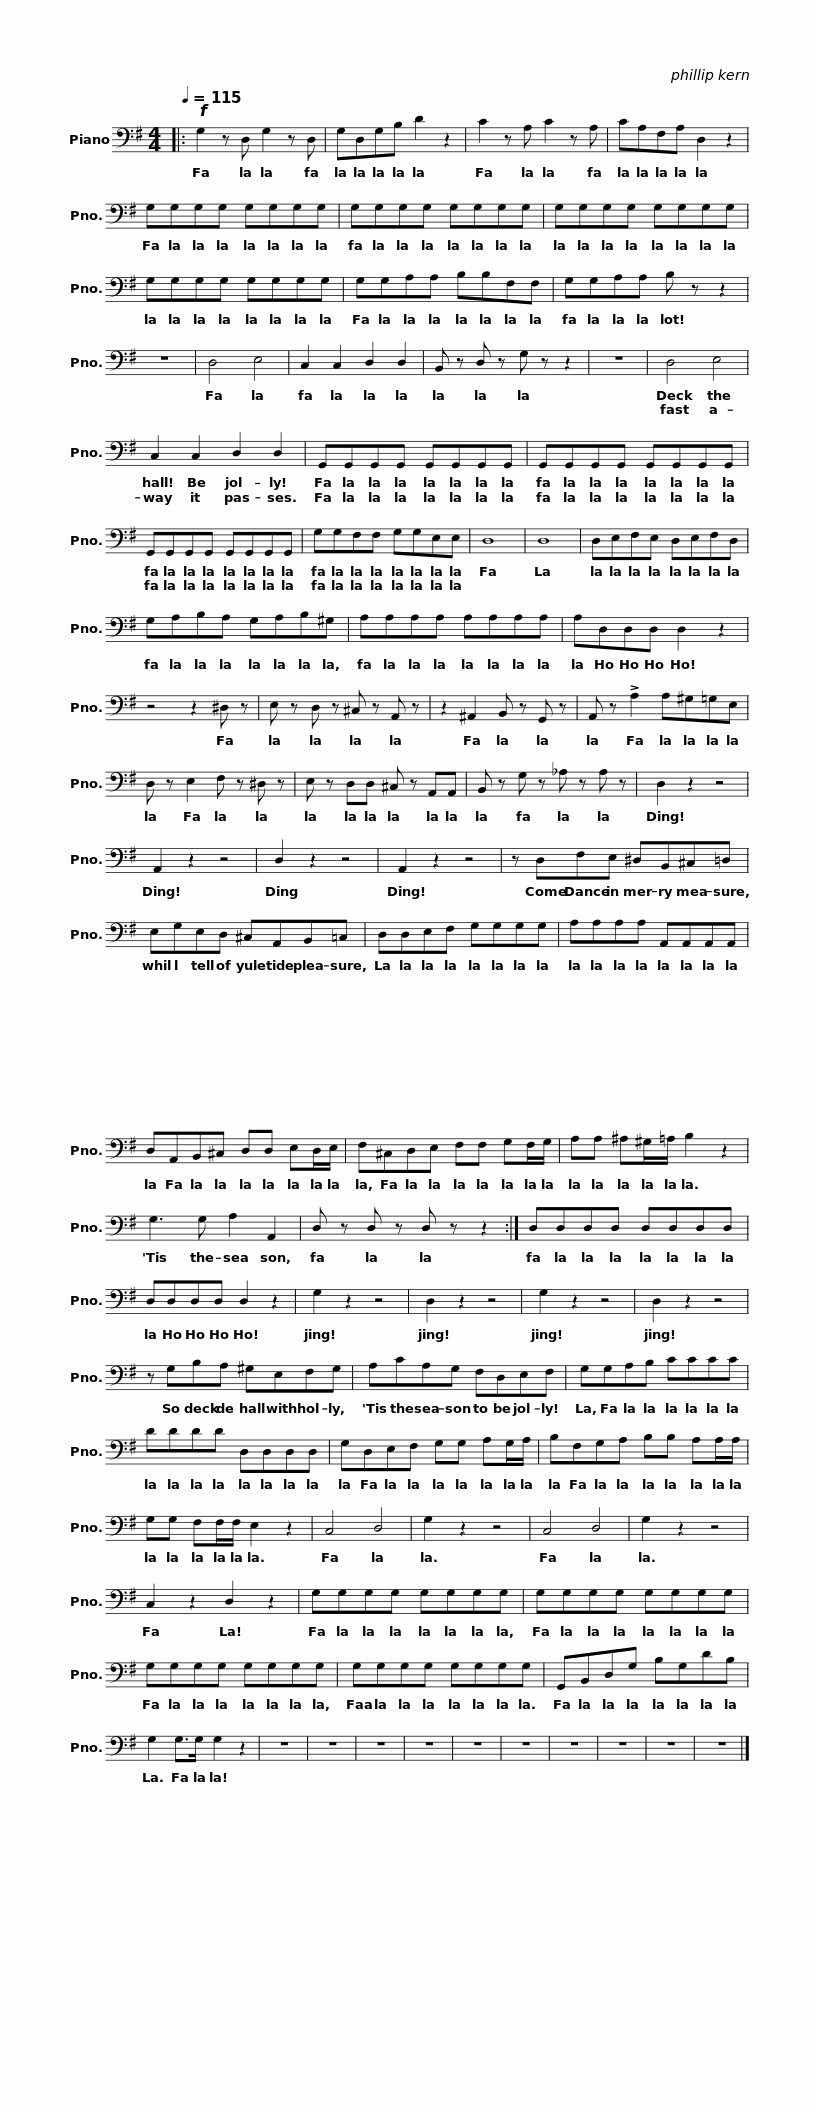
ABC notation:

X:1
L:1/8
Q:1/4=115
M:4/4
I:linebreak $
K:G
V:1 bass
V:1
|:!f! G,2 z D, G,2 z D, | G,D,G,B, D2 z2 | C2 z A, C2 z A, | CA,F,A, D,2 z2 |$ G,G,G,G, G,G,G,G, | %5
 G,G,G,G, G,G,G,G, | G,G,G,G, G,G,G,G, | G,G,G,G, G,G,G,G, |$ G,G,A,A, B,B,F,F, | G,G,A,A, B, z z2 | %10
 z8 | D,4 E,4 | C,2 C,2 D,2 D,2 | B,, z D, z G, z z2 | z8 |$ %15
 D,4 E,4 | C,2 C,2 D,2 D,2 | G,,G,,G,,G,, G,,G,,G,,G,, | G,,G,,G,,G,, G,,G,,G,,G,, |$ G,,G,,G,,G,, G,,G,,G,,G,, | %20
 G,G,F,F, G,G,E,E, | D,8 | D,8 | D,E,F,E, D,E,F,D, |$ G,A,B,A, G,A,B,^G, | %25
 A,A,A,A, A,A,A,A, | A,D,D,D, D,2 z2 | z4 z2 ^D, z |$ E, z D, z ^C, z A,, z | z2 ^A,,2 B,, z G,, z | %30
 A,, z !>!A,2 A,^G,=G,E, | D, z E,2 F, z ^D, z | E, z D,D, ^C, z A,,A,, |$ B,, z G, z _A, z A, z | D,2 z2 z4 | %35
 A,,2 z2 z4 | D,2 z2 z4 | A,,2 z2 z4 | z D,F,E, ^D,B,,^C,=D, |$ E,G,E,D, ^C,A,,B,,=C, | %40
 D,D,E,F, G,G,G,G, | A,A,A,A, A,,A,,A,,A,, |$ D,A,,B,,^C, D,D, E,D,/E,/ | F,^C,D,E, F,F, G,F,/G,/ | A,A, ^A,^G,/=A,/ B,2 z2 | %45
 G,3 G, A,2 A,,2 |$ D, z D, z D, z z2 :| D,D,D,D, D,D,D,D, | D,D,D,D, D,2 z2 | G,2 z2 z4 | %50
 D,2 z2 z4 |$ G,2 z2 z4 | D,2 z2 z4 | z G,B,A, ^G,E,F,G, | A,CA,G, F,D,E,F, |$ %55
 G,G,A,B, CCCC | DDDD D,D,D,D, | G,D,E,F, G,G, A,G,/A,/ | B,F,G,A, B,B, A,A,/A,/ |$ G,G, F,F,/F,/ E,2 z2 | %60
 C,4 D,4 | G,2 z2 z4 | C,4 D,4 | G,2 z2 z4 | C,2 z2 D,2 z2 | %65
 G,G,G,G, G,G,G,G, |$ G,G,G,G, G,G,G,G, | G,G,G,G, G,G,G,G, | G,G,G,G, G,G,G,G, |$ G,,B,,D,G, B,G,DB, | %70
 G,2 G,>G, G,2 z2 | z8 | z8 | z8 | z8 | %75
 z8 | z8 |$ z8 | z8 | z8 | %80
 z8 |] %81
